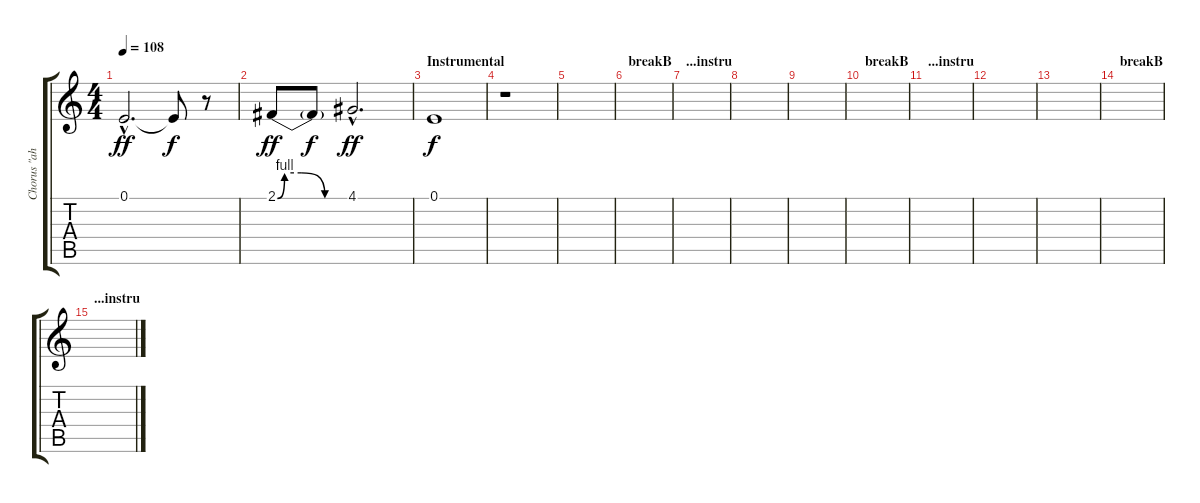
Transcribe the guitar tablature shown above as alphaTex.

\track ("Chorus \"ah\"" "Chorus \"ah") {instrument choiraahs}
\staff {score tabs}
\tuning (E4 B3 G3 D3 A2 E2) {hide}
\ts (4 4)
\tempo 108
\clef g2
\ks c
0.1{hac}.2{d dy ff} 0.1{t}.8{dy f} r.8 |
2.1{be (custom 0 0 6 4 20 4 40 0 60 0)}.8{dy ff} 2.1{t}.8{dy f} 4.1{hac}.2{d dy ff} |
\section ("" "Instrumental")
0.1.1{dy f} |
r.1 |
|
\section ("" "breakB")
|
\section ("" "...instru")
|
|
|
\section ("" "breakB")
|
\section ("" "...instru")
|
|
|
\section ("" "breakB")
|
\section ("" "...instru")
